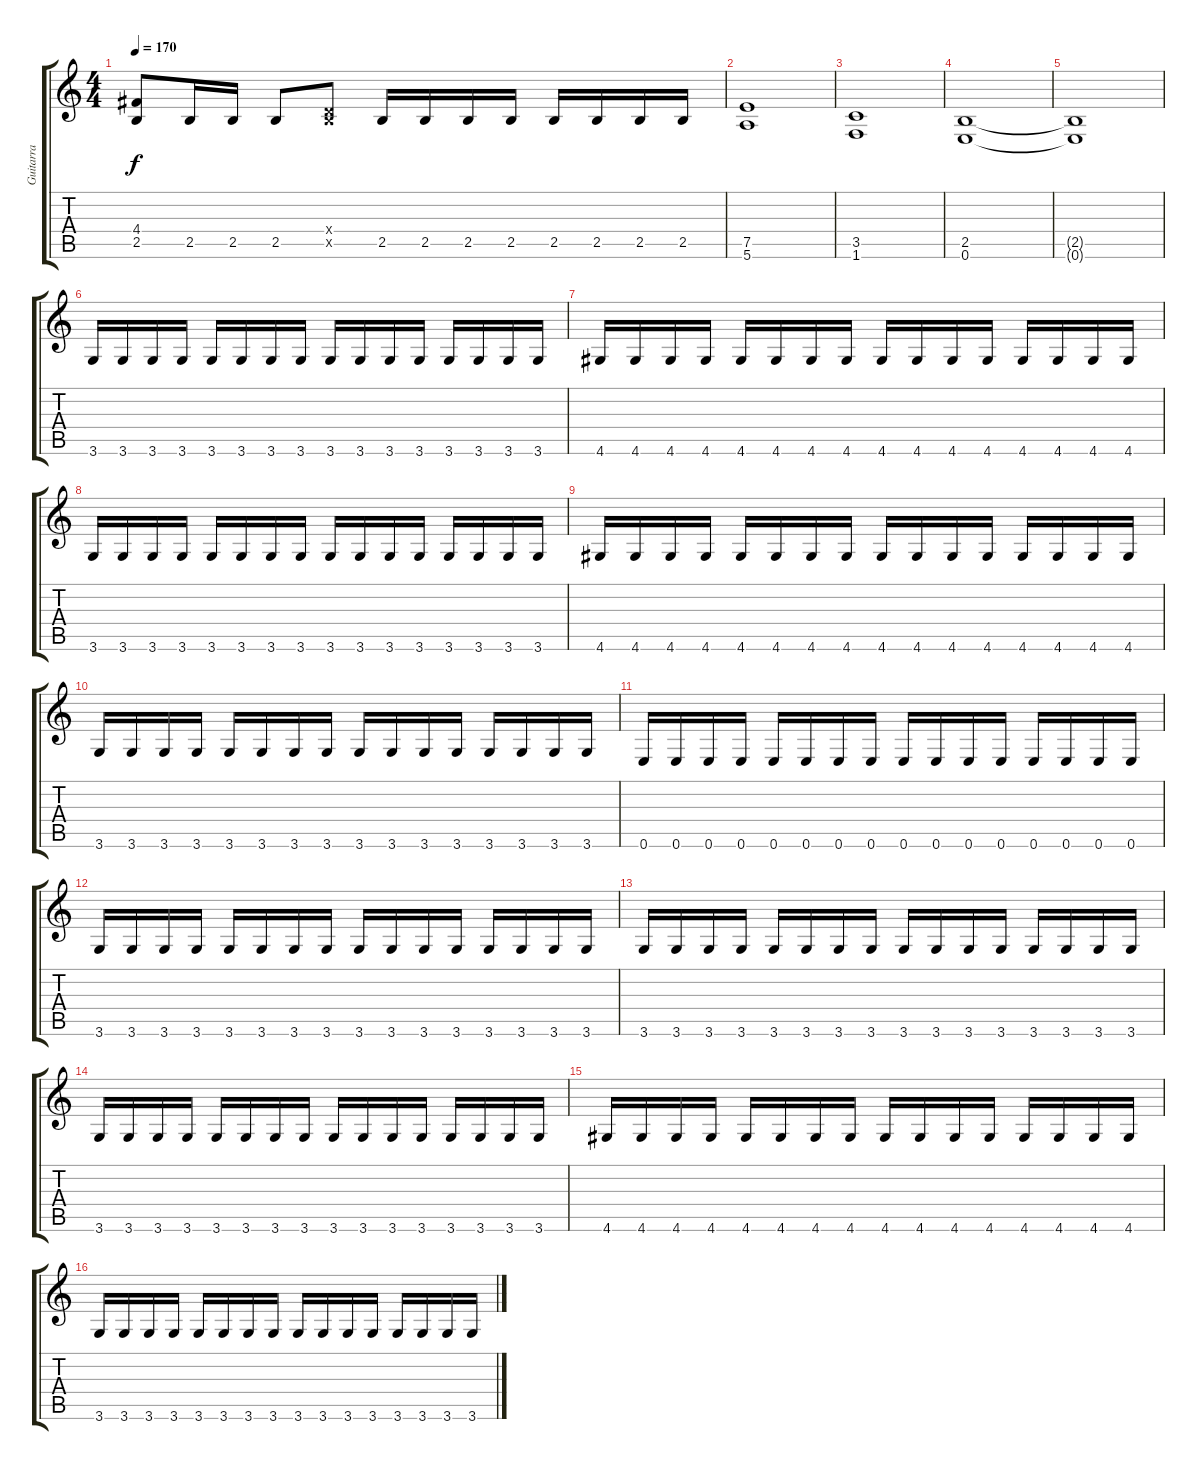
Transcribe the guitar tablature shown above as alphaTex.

\track ("Guitarra" "Guitarra") {instrument distortionguitar}
\staff {score tabs}
\tuning (E4 B3 G3 D3 A2 E2) {hide}
\ts (4 4)
\tempo 170
\clef g2
\ks c
(4.4 2.5).8{dy f} 2.5.16 2.5.16 2.5.8 (0.4{x} 2.5{x}).8 2.5.16 2.5.16 2.5.16 2.5.16 2.5.16 2.5.16 2.5.16 2.5.16 |
(7.5 5.6).1 |
(3.5 1.6).1 |
(2.5 0.6).1 |
(2.5{t} 0.6{t}).1 |
3.6.16 3.6.16 3.6.16 3.6.16 3.6.16 3.6.16 3.6.16 3.6.16 3.6.16 3.6.16 3.6.16 3.6.16 3.6.16 3.6.16 3.6.16 3.6.16 |
4.6.16 4.6.16 4.6.16 4.6.16 4.6.16 4.6.16 4.6.16 4.6.16 4.6.16 4.6.16 4.6.16 4.6.16 4.6.16 4.6.16 4.6.16 4.6.16 |
3.6.16 3.6.16 3.6.16 3.6.16 3.6.16 3.6.16 3.6.16 3.6.16 3.6.16 3.6.16 3.6.16 3.6.16 3.6.16 3.6.16 3.6.16 3.6.16 |
4.6.16 4.6.16 4.6.16 4.6.16 4.6.16 4.6.16 4.6.16 4.6.16 4.6.16 4.6.16 4.6.16 4.6.16 4.6.16 4.6.16 4.6.16 4.6.16 |
3.6.16 3.6.16 3.6.16 3.6.16 3.6.16 3.6.16 3.6.16 3.6.16 3.6.16 3.6.16 3.6.16 3.6.16 3.6.16 3.6.16 3.6.16 3.6.16 |
0.6.16 0.6.16 0.6.16 0.6.16 0.6.16 0.6.16 0.6.16 0.6.16 0.6.16 0.6.16 0.6.16 0.6.16 0.6.16 0.6.16 0.6.16 0.6.16 |
3.6.16 3.6.16 3.6.16 3.6.16 3.6.16 3.6.16 3.6.16 3.6.16 3.6.16 3.6.16 3.6.16 3.6.16 3.6.16 3.6.16 3.6.16 3.6.16 |
3.6.16 3.6.16 3.6.16 3.6.16 3.6.16 3.6.16 3.6.16 3.6.16 3.6.16 3.6.16 3.6.16 3.6.16 3.6.16 3.6.16 3.6.16 3.6.16 |
3.6.16 3.6.16 3.6.16 3.6.16 3.6.16 3.6.16 3.6.16 3.6.16 3.6.16 3.6.16 3.6.16 3.6.16 3.6.16 3.6.16 3.6.16 3.6.16 |
4.6.16 4.6.16 4.6.16 4.6.16 4.6.16 4.6.16 4.6.16 4.6.16 4.6.16 4.6.16 4.6.16 4.6.16 4.6.16 4.6.16 4.6.16 4.6.16 |
3.6.16 3.6.16 3.6.16 3.6.16 3.6.16 3.6.16 3.6.16 3.6.16 3.6.16 3.6.16 3.6.16 3.6.16 3.6.16 3.6.16 3.6.16 3.6.16
